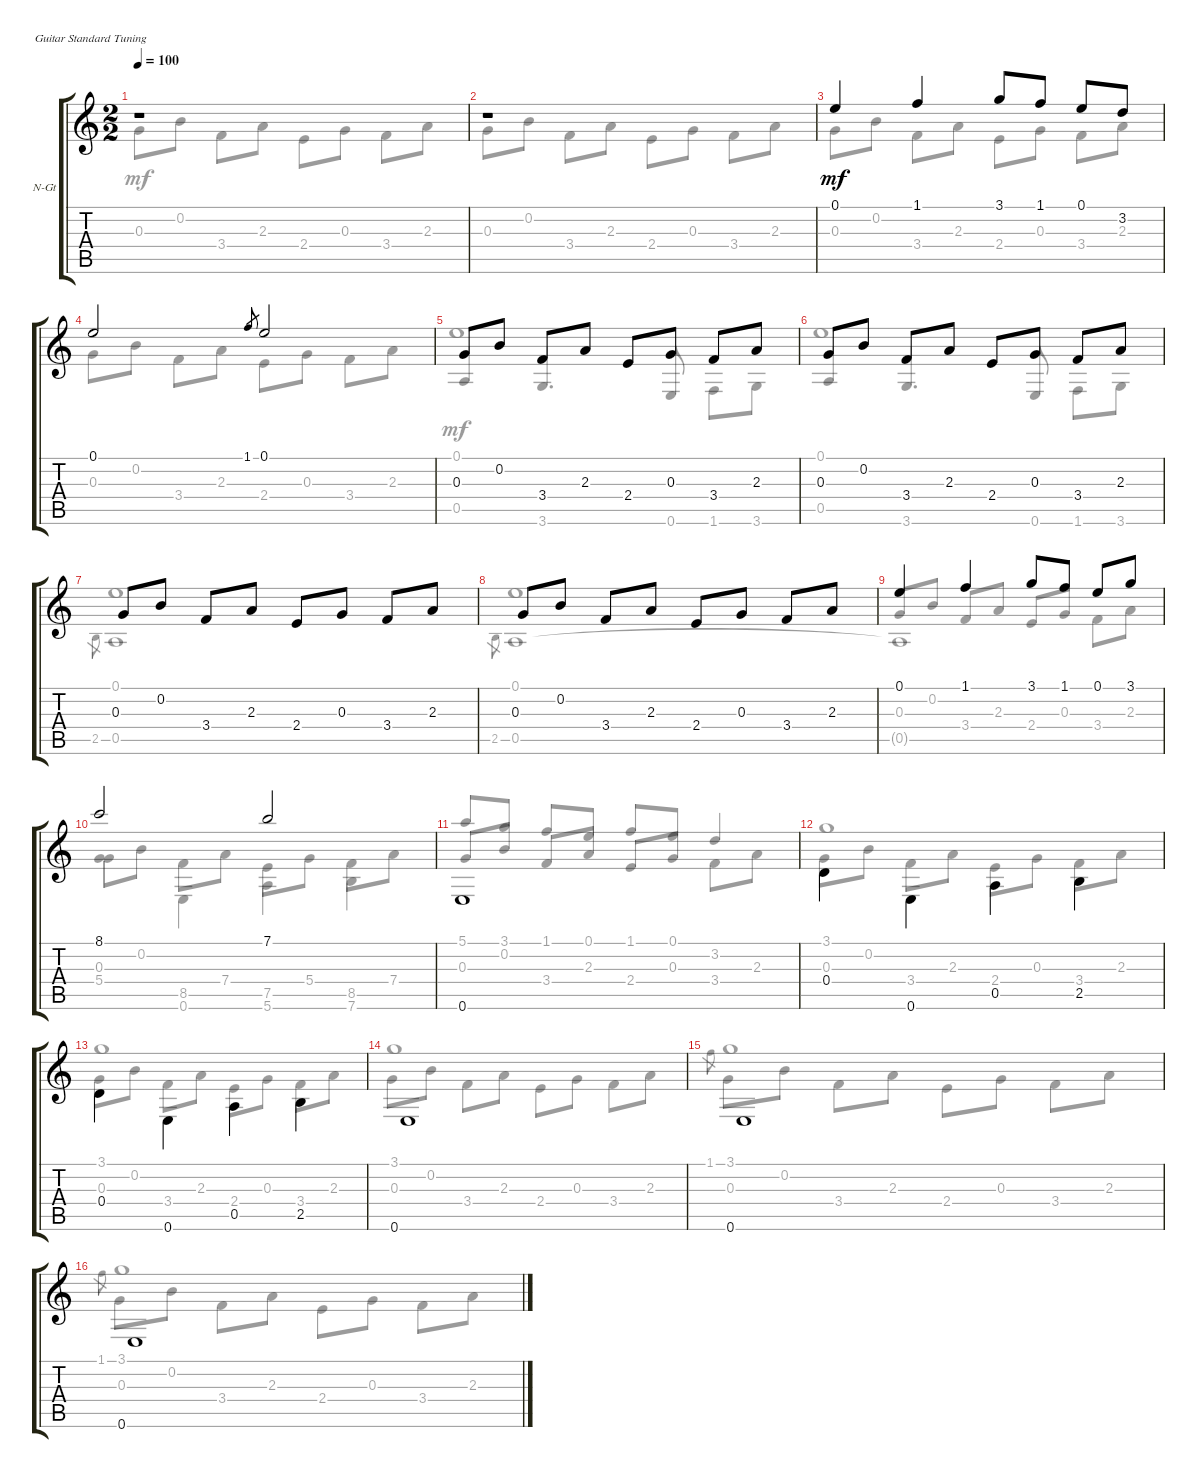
\defaultSystemsLayout 4
\bracketExtendMode groupsimilarinstruments
\firstSystemTrackNameOrientation horizontal
\otherSystemsTrackNameOrientation horizontal
\track ("Nylon Guitar" "N-Gt") {instrument acousticguitarnylon}
\staff {score tabs}
\tuning (E4 B3 G3 D3 A2 E2)
\voice
\ts (2 2)
\tempo 100
\clef g2
\ks c
r.1{dy mf instrument acousticguitarnylon} |
r.1 |
0.1.4 1.1.4 3.1.8 1.1.8 0.1.8 3.2.8 |
0.1.2 1.1.8{gr} 0.1.2 |
0.3.8 0.2.8 3.4.8 2.3.8 2.4.8 0.3.8 3.4.8 2.3.8 |
0.3.8 0.2.8 3.4.8 2.3.8 2.4.8 0.3.8 3.4.8 2.3.8 |
0.3.8 0.2.8 3.4.8 2.3.8 2.4.8 0.3.8 3.4.8 2.3.8 |
0.3.8 0.2.8 3.4.8 2.3.8 2.4.8 0.3.8 3.4.8 2.3.8 |
0.1.4 1.1.4 3.1.8 1.1.8 0.1.8 3.1.8 |
8.1.2 7.1.2 |
0.6.1 |
0.4.4{beam invert} 0.6.4{beam invert} 0.5.4{beam invert} 2.5.4{beam invert} |
0.4.4{beam invert} 0.6.4{beam invert} 0.5.4{beam invert} 2.5.4{beam invert} |
0.6.1 |
0.6.1 |
0.6.1
\voice
\clef g2
\ottava regular
\simile none
\ks c
0.3.8{dy mf} 0.2.8 3.4.8 2.3.8 2.4.8 0.3.8 3.4.8 2.3.8 |
0.3.8 0.2.8 3.4.8 2.3.8 2.4.8 0.3.8 3.4.8 2.3.8 |
0.3.8 0.2.8 3.4.8 2.3.8 2.4.8 0.3.8 3.4.8 2.3.8 |
0.3.8 0.2.8 3.4.8 2.3.8 2.4.8 0.3.8 3.4.8 2.3.8 |
|
|
2.5.8{gr} 0.5.1 |
0.1.1 |
0.3.8{beam invert} 0.2.8 3.4.8 2.3.8 2.4.8{beam invert} 0.3.8 3.4.8 2.3.8 |
0.3.8 0.2.8 8.5.8 7.4.8 7.5.8 5.4.8 8.5.8 7.4.8 |
0.3.8{beam invert} 0.2.8 3.4.8 2.3.8 2.4.8{beam invert} 0.3.8 3.4.8 2.3.8 |
0.3.8 0.2.8 3.4.8 2.3.8 2.4.8 0.3.8 3.4.8 2.3.8 |
0.3.8 0.2.8 3.4.8 2.3.8 2.4.8 0.3.8 3.4.8 2.3.8 |
0.3.8 0.2.8 3.4.8 2.3.8 2.4.8 0.3.8 3.4.8 2.3.8 |
0.3.8 0.2.8 3.4.8 2.3.8 2.4.8 0.3.8 3.4.8 2.3.8 |
0.3.8 0.2.8 3.4.8 2.3.8 2.4.8 0.3.8 3.4.8 2.3.8
\voice
\clef g2
\ottava regular
\simile none
\ks c
|
|
|
|
0.1.1 |
0.1.1 |
0.1.1 |
2.5.8{gr} 0.5.1 |
0.5{t}.1 |
5.4.4 0.6.4 5.6.4 7.6.4 |
5.1.8{beam invert} 3.1.8 1.1.8 0.1.8 1.1.8{beam invert} 0.1.8 3.2.4{beam invert} |
3.1.1 |
3.1.1 |
3.1.1 |
1.1.8{gr} 3.1.1 |
1.1.8{gr} 3.1.1
\voice
\clef g2
\ottava regular
\simile none
\ks c
|
|
|
|
0.5.4{beam invert} 3.6.4{d beam invert} 0.6.8{beam invert} 1.6.8 3.6.8 |
0.5.4{beam invert} 3.6.4{d beam invert} 0.6.8{beam invert} 1.6.8 3.6.8 |
|
|
|
|
|
|
|
|
|
